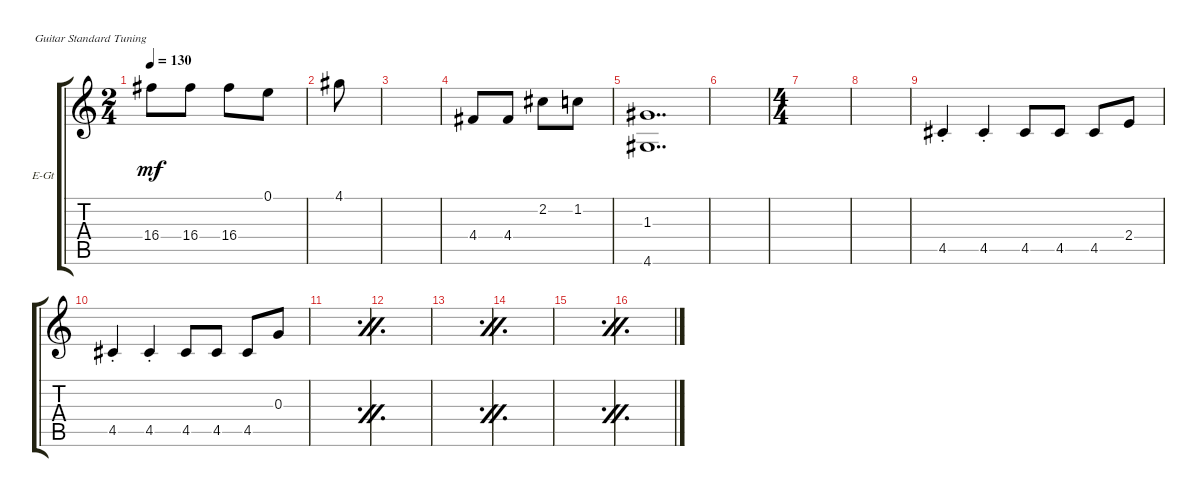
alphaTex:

\defaultSystemsLayout 4
\bracketExtendMode groupsimilarinstruments
\firstSystemTrackNameOrientation horizontal
\otherSystemsTrackNameOrientation horizontal
\track ("Electric Guitar" "E-Gt") {instrument overdrivenguitar}
\staff {score tabs}
\tuning (E4 B3 G3 D3 A2 E2)
\ts (2 4)
\tempo 130
\clef g2
\ks c
16.4.8{dy mf} 16.4.8 16.4.8 0.1.8 |
4.1.8 |
|
4.4.8 4.4.8 2.2.8 1.2.8 |
(4.6 1.3).1{dd} |
|
\ts (4 4)
|
|
4.5{st}.4 4.5{st}.4 4.5.8 4.5.8 4.5.8 2.4.8 |
4.5{st}.4 4.5{st}.4 4.5.8 4.5.8 4.5.8 0.3.8 |
\simile firstofdouble
|
\simile secondofdouble
|
\simile firstofdouble
|
\simile secondofdouble
|
\simile firstofdouble
|
\simile secondofdouble
